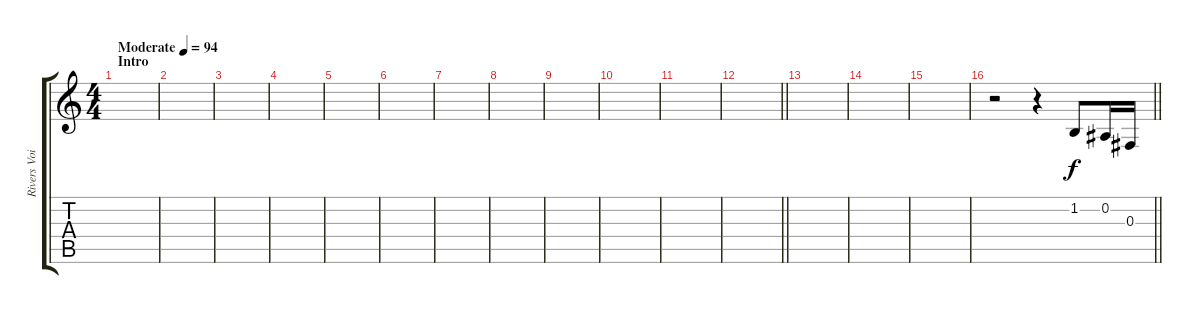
\track ("Rivers Voice" "Rivers Voi") {instrument altosax}
\staff {score tabs}
\tuning (Eb4 Bb3 Gb3 Db3 Ab2 Eb2) {hide}
\ts (4 4)
\section ("" "Intro")
\tempo (94 "Moderate")
\clef g2
\ks c
|
|
|
|
|
|
|
|
|
|
|
\barLineRight lightlight
|
|
|
|
\barLineRight lightlight
r.2 r.4 1.2.8 0.2.16 0.3.16
